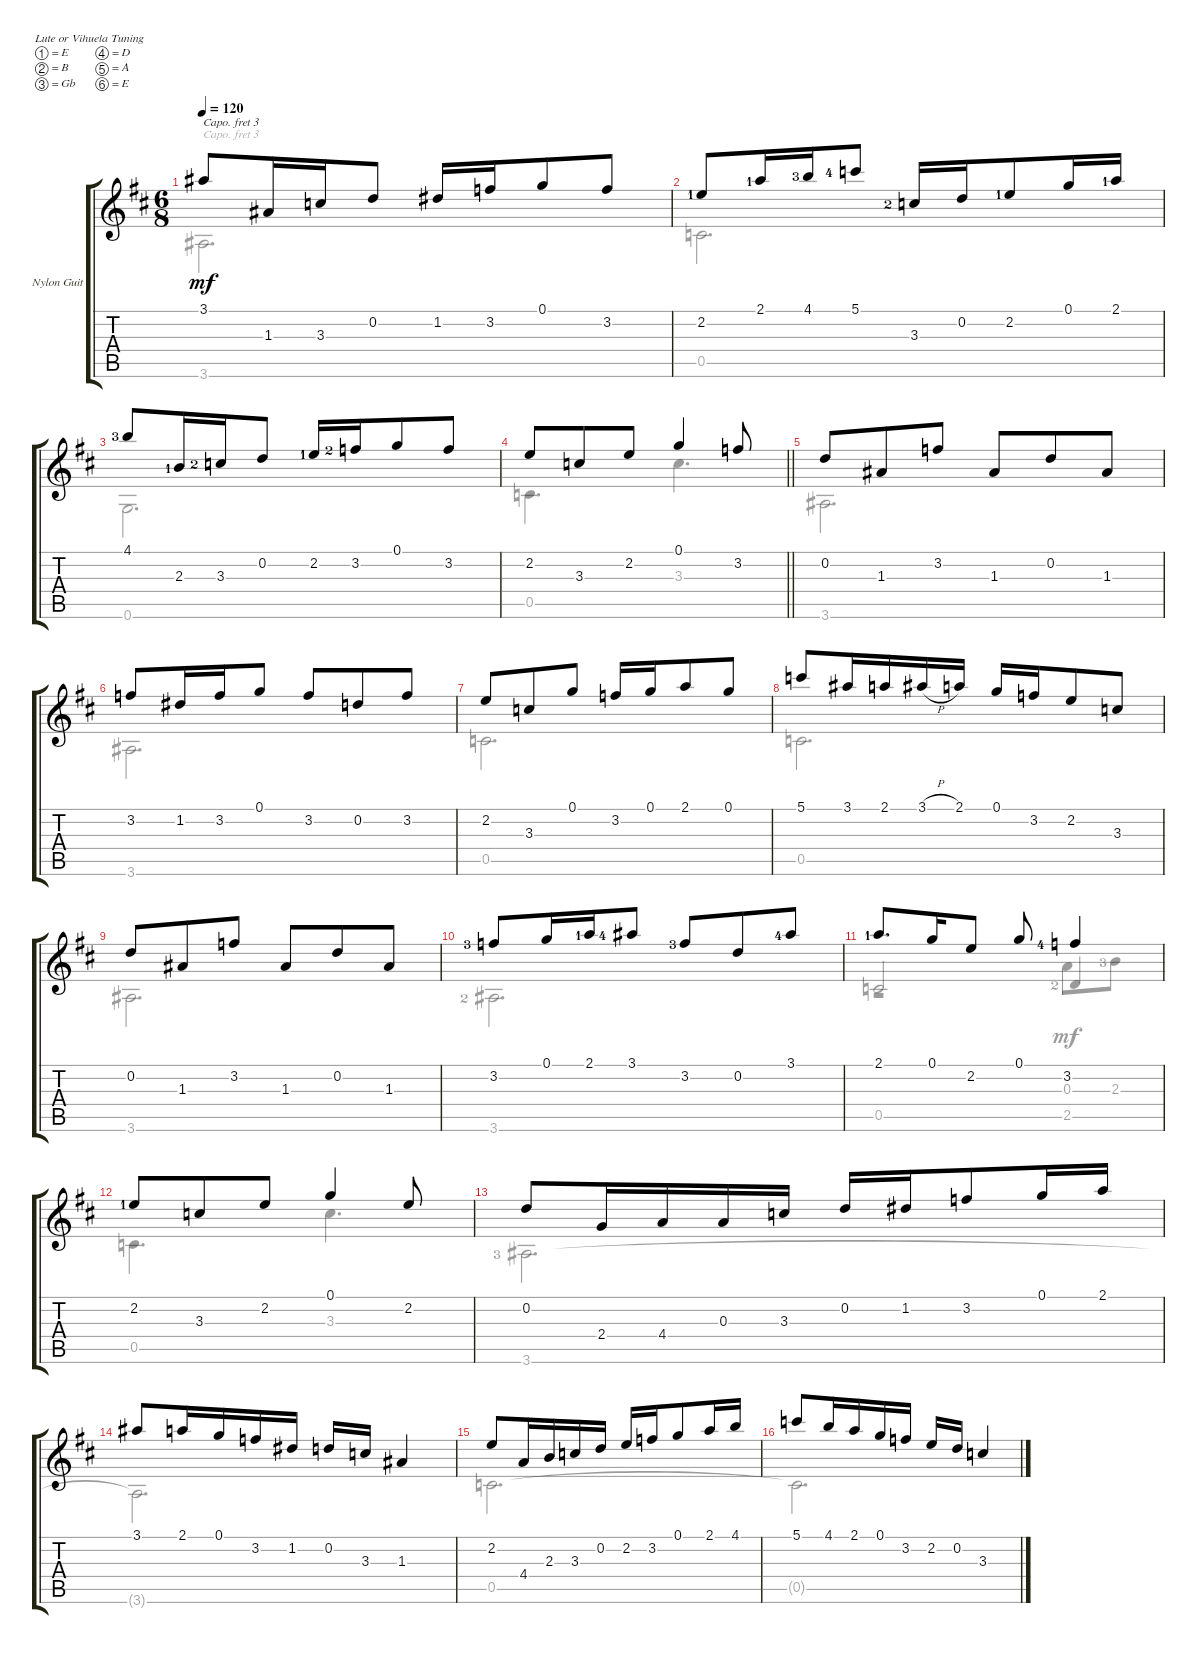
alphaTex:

\defaultSystemsLayout 4
\bracketExtendMode groupsimilarinstruments
\firstSystemTrackNameOrientation horizontal
\otherSystemsTrackNameOrientation horizontal
\track ("Nylon Guitar" "Nylon Guit") {instrument acousticguitarsteel}
\staff {score tabs}
\capo 3
\tuning (E4 B3 Gb3 D3 A2 E2)
\voice
\ts (6 8)
\tempo 120
\clef g2
\ks d
3.1.8{dy mf} 1.3.16 3.3.16 0.2.8 1.2.16 3.2.16 0.1.8 3.2.8 |
2.2{lf 2}.8 2.1{lf 2}.16 4.1{lf 4}.16 5.1{lf 5}.8 3.3{lf 3}.16 0.2.16 2.2{lf 2}.8 0.1.16 2.1{lf 2}.16 |
4.1{lf 4}.8 2.3{lf 2}.16 3.3{lf 3}.16 0.2.8 2.2{lf 2}.16 3.2{lf 3}.16 0.1.8 3.2.8 |
\barLineRight lightlight
2.2.8 3.3.8 2.2.8 0.1.4 3.2.8 |
0.2.8 1.3.8 3.2.8 1.3.8 0.2.8 1.3.8 |
3.2.8 1.2.16 3.2.16 0.1.8 3.2.8 0.2.8 3.2.8 |
2.2.8 3.3.8 0.1.8 3.2.16 0.1.16 2.1.8 0.1.8 |
5.1.8 3.1.16 2.1.16 3.1{h}.16 2.1.16 0.1.16 3.2.16 2.2.8 3.3.8 |
0.2.8 1.3.8 3.2.8 1.3.8 0.2.8 1.3.8 |
3.2{lf 4}.8 0.1.16 2.1{lf 2}.16 3.1{lf 5}.8 3.2{lf 4}.8 0.2.8 3.1{lf 5}.8 |
2.1{lf 2}.8{d} 0.1.16 2.2.8 0.1.8 3.2{lf 5}.4 |
2.2{lf 2}.8 3.3.8 2.2.8 0.1.4 2.2.8 |
0.2.8 2.4.16 4.4.16 0.3.16 3.3.16 0.2.16 1.2.16 3.2.8 0.1.16 2.1.16 |
3.1.8 2.1.16 0.1.16 3.2.16 1.2.16 0.2.16 3.3.16 1.3.4 |
2.2.8 4.4.16 2.3.16 3.3.16 0.2.16 2.2.16 3.2.16 0.1.8 2.1.16 4.1.16 |
5.1.8 4.1.16 2.1.16 0.1.16 3.2.16 2.2.16 0.2.16 3.3.4
\voice
\clef g2
\ottava regular
\simile none
\ks d
3.6{t}.2{d dy mf} |
0.5.2{d} |
0.6.2{d} |
\barLineRight lightlight
0.5.4{d} 3.3.4{d} |
3.6.2{d} |
3.6.2{d} |
0.5.2{d} |
0.5.2{d} |
3.6.2{d} |
3.6{lf 3}.2{d} |
0.5.2{beam invert} 2.5{lf 3}.4{beam invert} |
0.5.4{d} 3.3.4{d} |
3.6{lf 4}.2{d} |
3.6{t}.2{d} |
0.5.2{d} |
0.5{t}.2{d}
\voice
\clef g2
\ottava regular
\simile none
\ks d
|
|
|
\barLineRight lightlight
|
|
|
|
|
|
|
r.2 0.3.8 2.3{lf 4}.8 |
|
|
|
|
